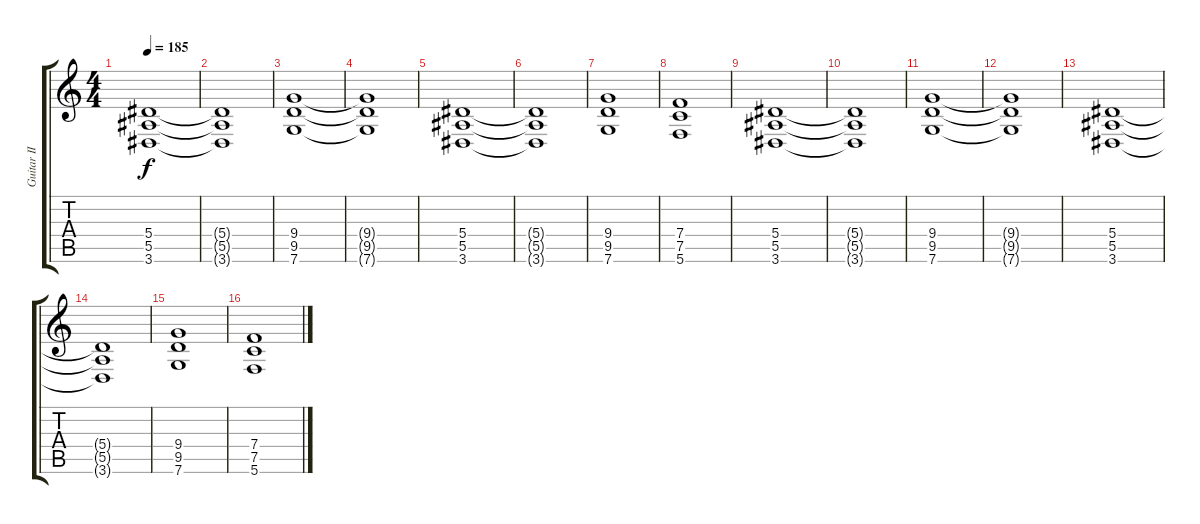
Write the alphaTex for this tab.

\track ("Guitar II" "Guitar II") {instrument distortionguitar}
\staff {score tabs}
\tuning (C4 G3 Eb3 Bb2 F2 C2) {hide}
\ts (4 4)
\tempo 185
\clef g2
\ks c
(5.4 5.5 3.6).1{dy f} |
(5.4{t} 5.5{t} 3.6{t}).1 |
(9.4 9.5 7.6).1 |
(9.4{t} 9.5{t} 7.6{t}).1 |
(5.4 5.5 3.6).1 |
(5.4{t} 5.5{t} 3.6{t}).1 |
(9.4 9.5 7.6).1 |
(7.4 7.5 5.6).1 |
(5.4 5.5 3.6).1 |
(5.4{t} 5.5{t} 3.6{t}).1 |
(9.4 9.5 7.6).1 |
(9.4{t} 9.5{t} 7.6{t}).1 |
(5.4 5.5 3.6).1 |
(5.4{t} 5.5{t} 3.6{t}).1 |
(9.4 9.5 7.6).1 |
(7.4 7.5 5.6).1
